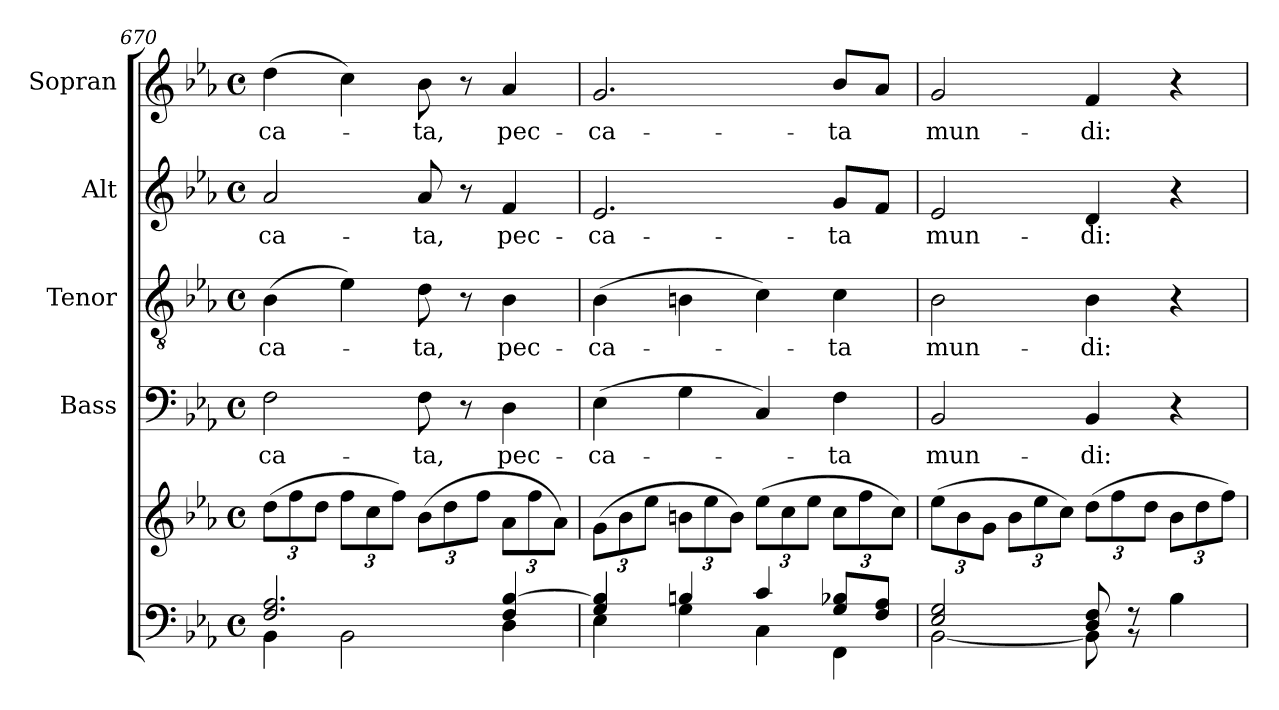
**kern	**kern	**kern	**text	**kern	**text	**kern	**text	**kern	**text
*part5	*part5	*part4	*part4	*part3	*part3	*part2	*part2	*part1	*part1
*staff6	*staff5	*staff4	*staff4	*staff3	*staff3	*staff2	*staff2	*staff1	*staff1
*	*	*I"Bass	*	*I"Tenor	*	*I"Alt	*	*I"Sopran	*
*	*	*I'B.	*	*I'T.	*	*I'A.	*	*I'S.	*
*clefF4	*clefG2	*clefF4	*	*clefGv2	*	*clefG2	*	*clefG2	*
*k[b-e-a-]	*k[b-e-a-]	*k[b-e-a-]	*	*k[b-e-a-]	*	*k[b-e-a-]	*	*k[b-e-a-]	*
*E-:	*E-:	*E-:	*	*E-:	*	*E-:	*	*E-:	*
*M4/4	*M4/4	*M4/4	*	*M4/4	*	*M4/4	*	*M4/4	*
*met(c)	*met(c)	*met(c)	*	*met(c)	*	*met(c)	*	*met(c)	*
=670	=670	=670	=670	=670	=670	=670	=670	=670	=670
*^	*	*	*	*	*	*	*	*	*
*	*	*Xbrackettup	*	*	*	*	*	*	*	*
!	!	!	!	!LO:LY:b	!	!LO:LY:b	!	!LO:LY:b	!	!LO:LY:b
2.F/ 2.A-/	4BB-\	(>12dd\L	2F\	-ca-	(>4B-\	-ca-	2a-/	-ca-	(>4dd\	-ca-
.	.	12ff\	.	.	.	.	.	.	.	.
.	.	12dd\J	.	.	.	.	.	.	.	.
.	2BB-\	12ff\L	.	.	4e-\)	.	.	.	4cc\)	.
.	.	12cc\	.	.	.	.	.	.	.	.
.	.	12ff\J)	.	.	.	.	.	.	.	.
!	!	!	!	!LO:LY:b	!	!LO:LY:b	!	!LO:LY:b	!	!LO:LY:b
.	.	(>12b-\L	8F\	-ta,	8d\	-ta,	8a-/	-ta,	8b-\	-ta,
.	.	12dd\	.	.	.	.	.	.	.	.
.	.	.	8r	.	8r	.	8r	.	8r	.
.	.	12ff\J	.	.	.	.	.	.	.	.
!	!	!	!	!LO:LY:b	!	!LO:LY:b	!	!LO:LY:b	!	!LO:LY:b
4F/ [>4B-/	4D\	12a-\L	4D\	pec-	4B-\	pec-	4f/	pec-	4a-/	pec-
.	.	12ff\	.	.	.	.	.	.	.	.
.	.	12a-\J)	.	.	.	.	.	.	.	.
!!LO:PB:g=z
=671	=671	=671	=671	=671	=671	=671	=671	=671	=671	=671
!	!	!	!	!LO:LY:b	!	!LO:LY:b	!	!LO:LY:b	!	!LO:LY:b
4G/ 4B-/]	4E-\	(>12g\L	(>4E-\	-ca-	(>4B-\	-ca-	2.e-/	-ca-	2.g/	-ca-
.	.	12b-\	.	.	.	.	.	.	.	.
.	.	12ee-\J	.	.	.	.	.	.	.	.
4Bn/	4G\	12bn\L	4G\	.	4Bn\	.	.	.	.	.
.	.	12ee-\	.	.	.	.	.	.	.	.
.	.	12b\J)	.	.	.	.	.	.	.	.
4c/	4C\	(>12ee-\L	4C/)	.	4c\)	.	.	.	.	.
.	.	12cc\	.	.	.	.	.	.	.	.
.	.	12ee-\J	.	.	.	.	.	.	.	.
!	!	!	!	!LO:LY:b	!	!LO:LY:b	!	!LO:LY:b	!	!LO:LY:b
8G/ 8B-X/L	4FF\	12cc\L	4F\	-ta	4c\	-ta	8g/L	-ta	8b-/L	-ta
.	.	12ff\	.	.	.	.	.	.	.	.
8F/ 8A-/J	.	.	.	.	.	.	8f/J	.	8a-/J	.
.	.	12cc\J)	.	.	.	.	.	.	.	.
=672	=672	=672	=672	=672	=672	=672	=672	=672	=672	=672
!	!	!	!	!LO:LY:b	!	!LO:LY:b	!	!LO:LY:b	!	!LO:LY:b
2E-/ 2G/	[<2BB-\	(>12ee-\L	2BB-/	mun-	2B-\	mun-	2e-/	mun-	2g/	mun-
.	.	12b-\	.	.	.	.	.	.	.	.
.	.	12g\J	.	.	.	.	.	.	.	.
.	.	12b-\L	.	.	.	.	.	.	.	.
.	.	12ee-\	.	.	.	.	.	.	.	.
.	.	12cc\J)	.	.	.	.	.	.	.	.
!	!	!	!	!LO:LY:b	!	!LO:LY:b	!	!LO:LY:b	!	!LO:LY:b
8D/ 8F/	8BB-\]	(>12dd\L	4BB-/	-di:	4B-\	-di:	4d/	-di:	4f/	-di:
.	.	12ff\	.	.	.	.	.	.	.	.
8r	8r	.	.	.	.	.	.	.	.	.
.	.	12dd\J	.	.	.	.	.	.	.	.
4ryy	4B-\	12b-\L	4r	.	4r	.	4r	.	4r	.
.	.	12dd\	.	.	.	.	.	.	.	.
.	.	12ff\J)	.	.	.	.	.	.	.	.
*v	*v	*	*	*	*	*	*	*	*	*
=	=	=	=	=	=	=	=	=	=
*-	*-	*-	*-	*-	*-	*-	*-	*-	*-
